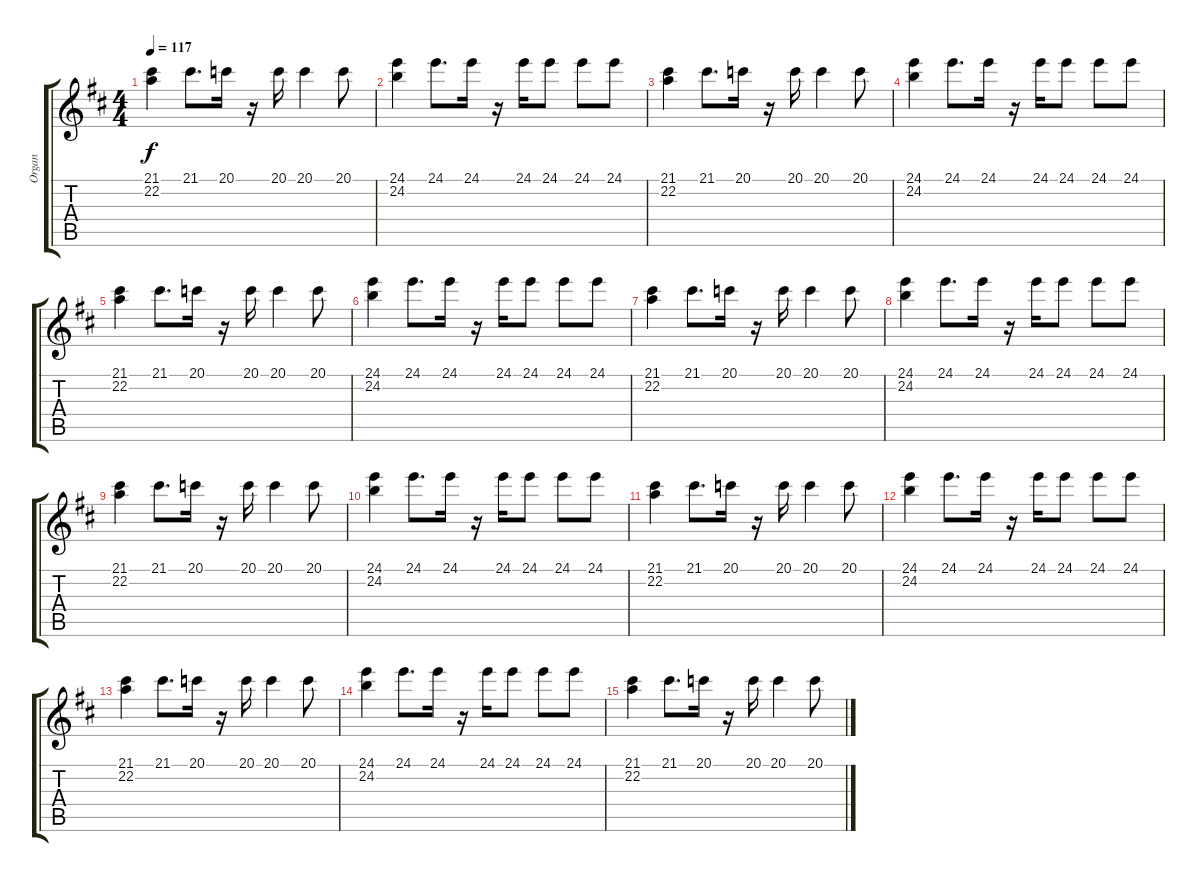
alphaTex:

\track ("Organ" "Organ") {instrument rockorgan}
\staff {score tabs}
\tuning (E4 B3 G3 D3 A2 E2) {hide}
\ts (4 4)
\tempo 117
\clef g2
\ks d
(21.1 22.2).4{dy f} 21.1.8{d} 20.1.16 r.16 20.1.16 20.1.4 20.1.8 |
(24.1 24.2).4 24.1.8{d} 24.1.16 r.16 24.1.16 24.1.8 24.1.8 24.1.8 |
(21.1 22.2).4 21.1.8{d} 20.1.16 r.16 20.1.16 20.1.4 20.1.8 |
(24.1 24.2).4 24.1.8{d} 24.1.16 r.16 24.1.16 24.1.8 24.1.8 24.1.8 |
(21.1 22.2).4 21.1.8{d} 20.1.16 r.16 20.1.16 20.1.4 20.1.8 |
(24.1 24.2).4 24.1.8{d} 24.1.16 r.16 24.1.16 24.1.8 24.1.8 24.1.8 |
(21.1 22.2).4 21.1.8{d} 20.1.16 r.16 20.1.16 20.1.4 20.1.8 |
(24.1 24.2).4{volume 8} 24.1.8{d} 24.1.16 r.16 24.1.16 24.1.8 24.1.8 24.1.8 |
(21.1 22.2).4 21.1.8{d} 20.1.16 r.16 20.1.16 20.1.4 20.1.8 |
(24.1 24.2).4 24.1.8{d} 24.1.16 r.16 24.1.16 24.1.8 24.1.8 24.1.8 |
(21.1 22.2).4 21.1.8{d} 20.1.16 r.16 20.1.16 20.1.4 20.1.8 |
(24.1 24.2).4{volume 0} 24.1.8{d} 24.1.16 r.16 24.1.16 24.1.8 24.1.8 24.1.8 |
(21.1 22.2).4 21.1.8{d} 20.1.16 r.16 20.1.16 20.1.4 20.1.8 |
(24.1 24.2).4 24.1.8{d} 24.1.16 r.16 24.1.16 24.1.8 24.1.8 24.1.8 |
(21.1 22.2).4 21.1.8{d} 20.1.16 r.16 20.1.16 20.1.4 20.1.8
